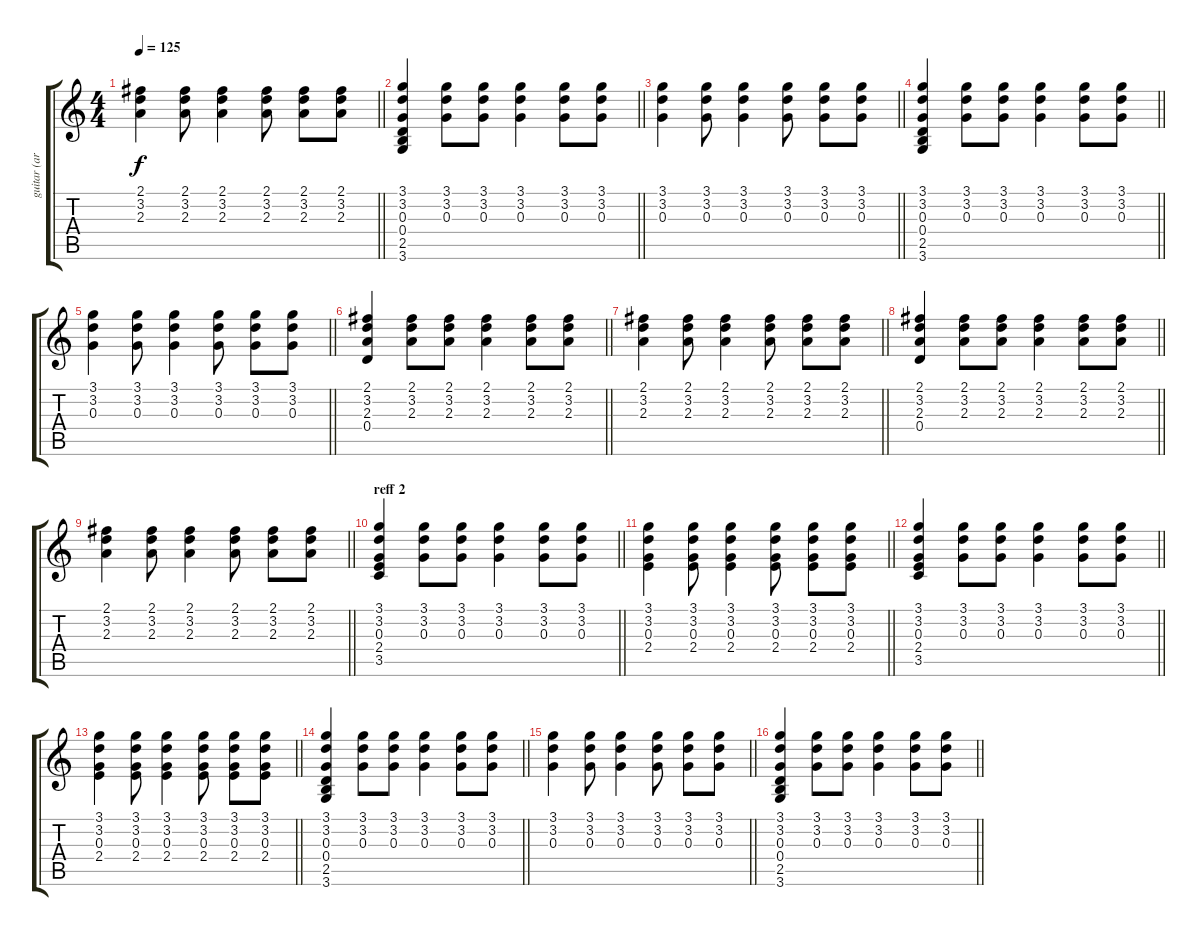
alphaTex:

\track ("guitar (aril)" "guitar (ar") {instrument acousticguitarsteel}
\staff {score tabs}
\tuning (E4 B3 G3 D3 A2 E2) {hide}
\ts (4 4)
\tempo 125
\clef g2
\barLineRight lightlight
\ks c
(2.1 3.2 2.3).4{dy f} (2.1 3.2 2.3).8 (2.1 3.2 2.3).4 (2.1 3.2 2.3).8 (2.1 3.2 2.3).8 (2.1 3.2 2.3).8 |
\barLineRight lightlight
(3.1 3.2 0.3 0.4 2.5 3.6).4 (3.1 3.2 0.3).8 (3.1 3.2 0.3).8 (3.1 3.2 0.3).4 (3.1 3.2 0.3).8 (3.1 3.2 0.3).8 |
\barLineRight lightlight
(3.1 3.2 0.3).4 (3.1 3.2 0.3).8 (3.1 3.2 0.3).4 (3.1 3.2 0.3).8 (3.1 3.2 0.3).8 (3.1 3.2 0.3).8 |
\barLineRight lightlight
(3.1 3.2 0.3 0.4 2.5 3.6).4 (3.1 3.2 0.3).8 (3.1 3.2 0.3).8 (3.1 3.2 0.3).4 (3.1 3.2 0.3).8 (3.1 3.2 0.3).8 |
\barLineRight lightlight
(3.1 3.2 0.3).4 (3.1 3.2 0.3).8 (3.1 3.2 0.3).4 (3.1 3.2 0.3).8 (3.1 3.2 0.3).8 (3.1 3.2 0.3).8 |
\barLineRight lightlight
(2.1 3.2 2.3 0.4).4 (2.1 3.2 2.3).8 (2.1 3.2 2.3).8 (2.1 3.2 2.3).4 (2.1 3.2 2.3).8 (2.1 3.2 2.3).8 |
\barLineRight lightlight
(2.1 3.2 2.3).4 (2.1 3.2 2.3).8 (2.1 3.2 2.3).4 (2.1 3.2 2.3).8 (2.1 3.2 2.3).8 (2.1 3.2 2.3).8 |
\barLineRight lightlight
(2.1 3.2 2.3 0.4).4 (2.1 3.2 2.3).8 (2.1 3.2 2.3).8 (2.1 3.2 2.3).4 (2.1 3.2 2.3).8 (2.1 3.2 2.3).8 |
\barLineRight lightlight
(2.1 3.2 2.3).4 (2.1 3.2 2.3).8 (2.1 3.2 2.3).4 (2.1 3.2 2.3).8 (2.1 3.2 2.3).8 (2.1 3.2 2.3).8 |
\section ("" "reff 2")
\barLineRight lightlight
(3.1 3.2 0.3 2.4 3.5).4 (3.1 3.2 0.3).8 (3.1 3.2 0.3).8 (3.1 3.2 0.3).4 (3.1 3.2 0.3).8 (3.1 3.2 0.3).8 |
\barLineRight lightlight
(3.1 3.2 0.3 2.4).4 (3.1 3.2 0.3 2.4).8 (3.1 3.2 0.3 2.4).4 (3.1 3.2 0.3 2.4).8 (3.1 3.2 0.3 2.4).8 (3.1 3.2 0.3 2.4).8 |
\barLineRight lightlight
(3.1 3.2 0.3 2.4 3.5).4 (3.1 3.2 0.3).8 (3.1 3.2 0.3).8 (3.1 3.2 0.3).4 (3.1 3.2 0.3).8 (3.1 3.2 0.3).8 |
\barLineRight lightlight
(3.1 3.2 0.3 2.4).4 (3.1 3.2 0.3 2.4).8 (3.1 3.2 0.3 2.4).4 (3.1 3.2 0.3 2.4).8 (3.1 3.2 0.3 2.4).8 (3.1 3.2 0.3 2.4).8 |
\barLineRight lightlight
(3.1 3.2 0.3 0.4 2.5 3.6).4 (3.1 3.2 0.3).8 (3.1 3.2 0.3).8 (3.1 3.2 0.3).4 (3.1 3.2 0.3).8 (3.1 3.2 0.3).8 |
\barLineRight lightlight
(3.1 3.2 0.3).4 (3.1 3.2 0.3).8 (3.1 3.2 0.3).4 (3.1 3.2 0.3).8 (3.1 3.2 0.3).8 (3.1 3.2 0.3).8 |
\barLineRight lightlight
(3.1 3.2 0.3 0.4 2.5 3.6).4 (3.1 3.2 0.3).8 (3.1 3.2 0.3).8 (3.1 3.2 0.3).4 (3.1 3.2 0.3).8 (3.1 3.2 0.3).8
